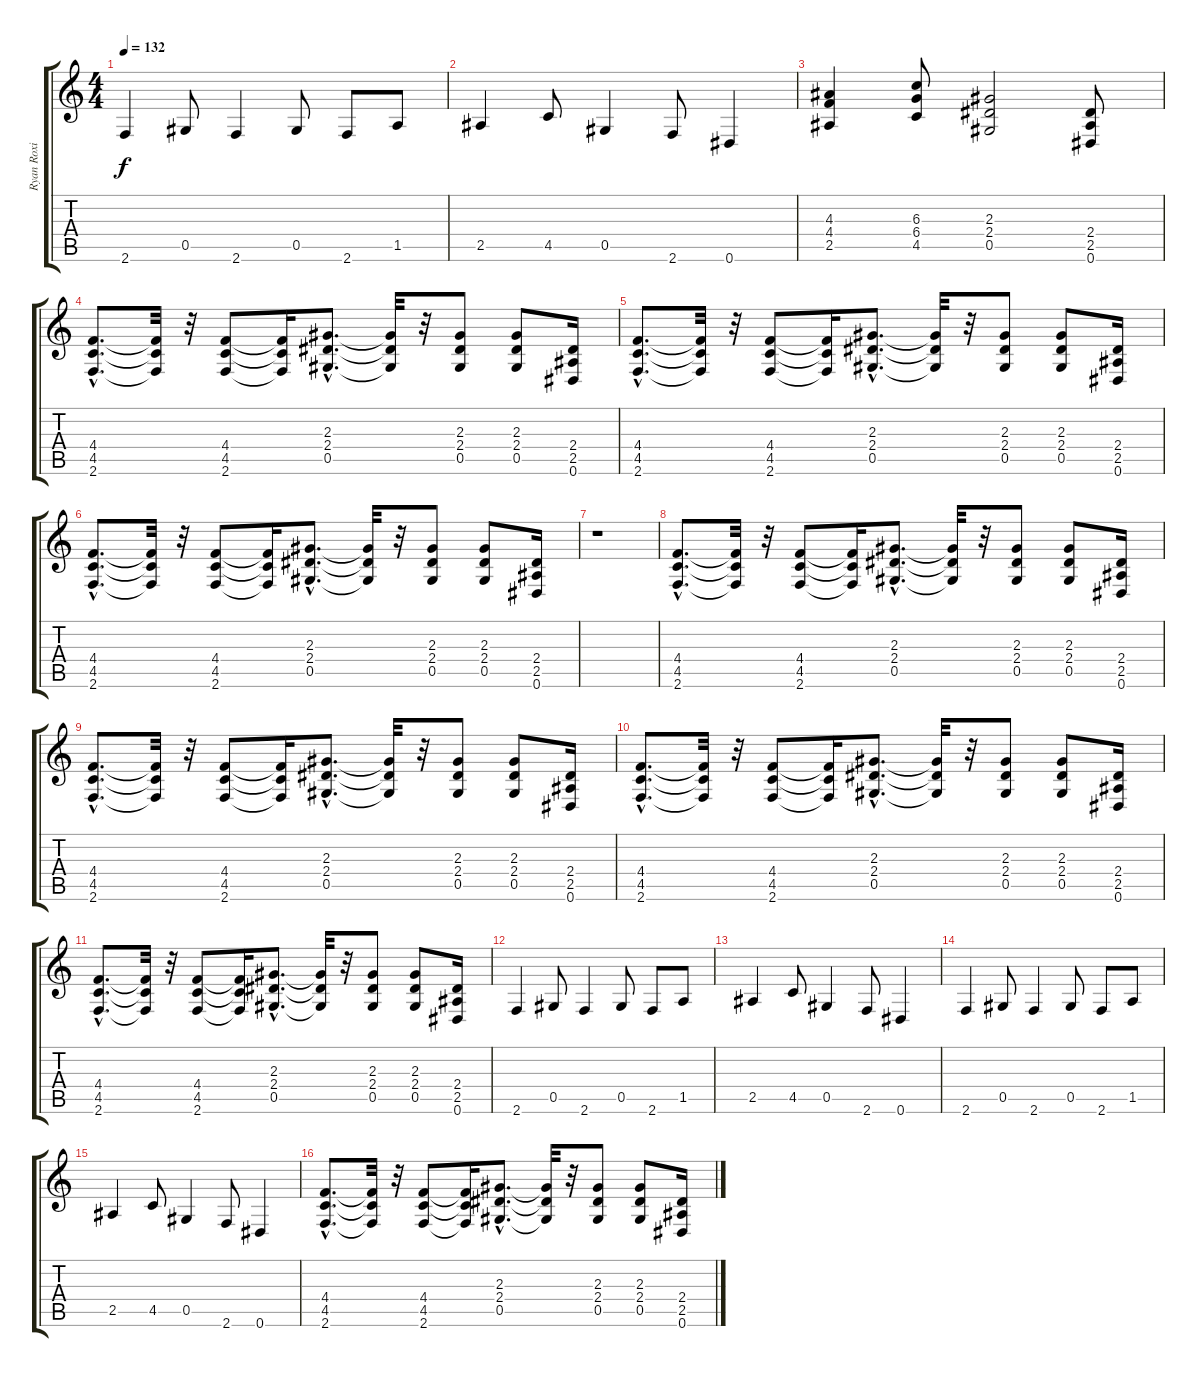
\track ("Ryan Roxi" "Ryan Roxi") {instrument distortionguitar}
\staff {score tabs}
\tuning (Eb4 Bb3 Gb3 Db3 Ab2 Eb2) {hide}
\ts (4 4)
\tempo 132
\clef g2
\ks c
2.6.4{dy f} 0.5.8 2.6.4 0.5.8 2.6.8 1.5.8 |
2.5.4 4.5.8 0.5.4 2.6.8 0.6.4 |
(4.3 4.4 2.5).4 (6.3 6.4 4.5).8 (2.3 2.4 0.5).2 (2.4 2.5 0.6).8 |
(4.4{hac} 4.5{hac} 2.6{hac}).8{d} (4.4{t} 4.5{t} 2.6{t}).32 r.32 (4.4 4.5 2.6).8 (4.4{t} 4.5{t} 2.6{t}).16 (2.3{hac} 2.4{hac} 0.5{hac}).8{d} (2.3{t} 2.4{t} 0.5{t}).32 r.32 (2.3 2.4 0.5).8 (2.3 2.4 0.5).8 (2.4 2.5 0.6).16 |
(4.4{hac} 4.5{hac} 2.6{hac}).8{d} (4.4{t} 4.5{t} 2.6{t}).32 r.32 (4.4 4.5 2.6).8 (4.4{t} 4.5{t} 2.6{t}).16 (2.3{hac} 2.4{hac} 0.5{hac}).8{d} (2.3{t} 2.4{t} 0.5{t}).32 r.32 (2.3 2.4 0.5).8 (2.3 2.4 0.5).8 (2.4 2.5 0.6).16 |
(4.4{hac} 4.5{hac} 2.6{hac}).8{d} (4.4{t} 4.5{t} 2.6{t}).32 r.32 (4.4 4.5 2.6).8 (4.4{t} 4.5{t} 2.6{t}).16 (2.3{hac} 2.4{hac} 0.5{hac}).8{d} (2.3{t} 2.4{t} 0.5{t}).32 r.32 (2.3 2.4 0.5).8 (2.3 2.4 0.5).8 (2.4 2.5 0.6).16 |
r.1 |
(4.4{hac} 4.5{hac} 2.6{hac}).8{d} (4.4{t} 4.5{t} 2.6{t}).32 r.32 (4.4 4.5 2.6).8 (4.4{t} 4.5{t} 2.6{t}).16 (2.3{hac} 2.4{hac} 0.5{hac}).8{d} (2.3{t} 2.4{t} 0.5{t}).32 r.32 (2.3 2.4 0.5).8 (2.3 2.4 0.5).8 (2.4 2.5 0.6).16 |
(4.4{hac} 4.5{hac} 2.6{hac}).8{d} (4.4{t} 4.5{t} 2.6{t}).32 r.32 (4.4 4.5 2.6).8 (4.4{t} 4.5{t} 2.6{t}).16 (2.3{hac} 2.4{hac} 0.5{hac}).8{d} (2.3{t} 2.4{t} 0.5{t}).32 r.32 (2.3 2.4 0.5).8 (2.3 2.4 0.5).8 (2.4 2.5 0.6).16 |
(4.4{hac} 4.5{hac} 2.6{hac}).8{d} (4.4{t} 4.5{t} 2.6{t}).32 r.32 (4.4 4.5 2.6).8 (4.4{t} 4.5{t} 2.6{t}).16 (2.3{hac} 2.4{hac} 0.5{hac}).8{d} (2.3{t} 2.4{t} 0.5{t}).32 r.32 (2.3 2.4 0.5).8 (2.3 2.4 0.5).8 (2.4 2.5 0.6).16 |
(4.4{hac} 4.5{hac} 2.6{hac}).8{d} (4.4{t} 4.5{t} 2.6{t}).32 r.32 (4.4 4.5 2.6).8 (4.4{t} 4.5{t} 2.6{t}).16 (2.3{hac} 2.4{hac} 0.5{hac}).8{d} (2.3{t} 2.4{t} 0.5{t}).32 r.32 (2.3 2.4 0.5).8 (2.3 2.4 0.5).8 (2.4 2.5 0.6).16 |
2.6.4 0.5.8 2.6.4 0.5.8 2.6.8 1.5.8 |
2.5.4 4.5.8 0.5.4 2.6.8 0.6.4 |
2.6.4 0.5.8 2.6.4 0.5.8 2.6.8 1.5.8 |
2.5.4 4.5.8 0.5.4 2.6.8 0.6.4 |
(4.4{hac} 4.5{hac} 2.6{hac}).8{d} (4.4{t} 4.5{t} 2.6{t}).32 r.32 (4.4 4.5 2.6).8 (4.4{t} 4.5{t} 2.6{t}).16 (2.3{hac} 2.4{hac} 0.5{hac}).8{d} (2.3{t} 2.4{t} 0.5{t}).32 r.32 (2.3 2.4 0.5).8 (2.3 2.4 0.5).8 (2.4 2.5 0.6).16
